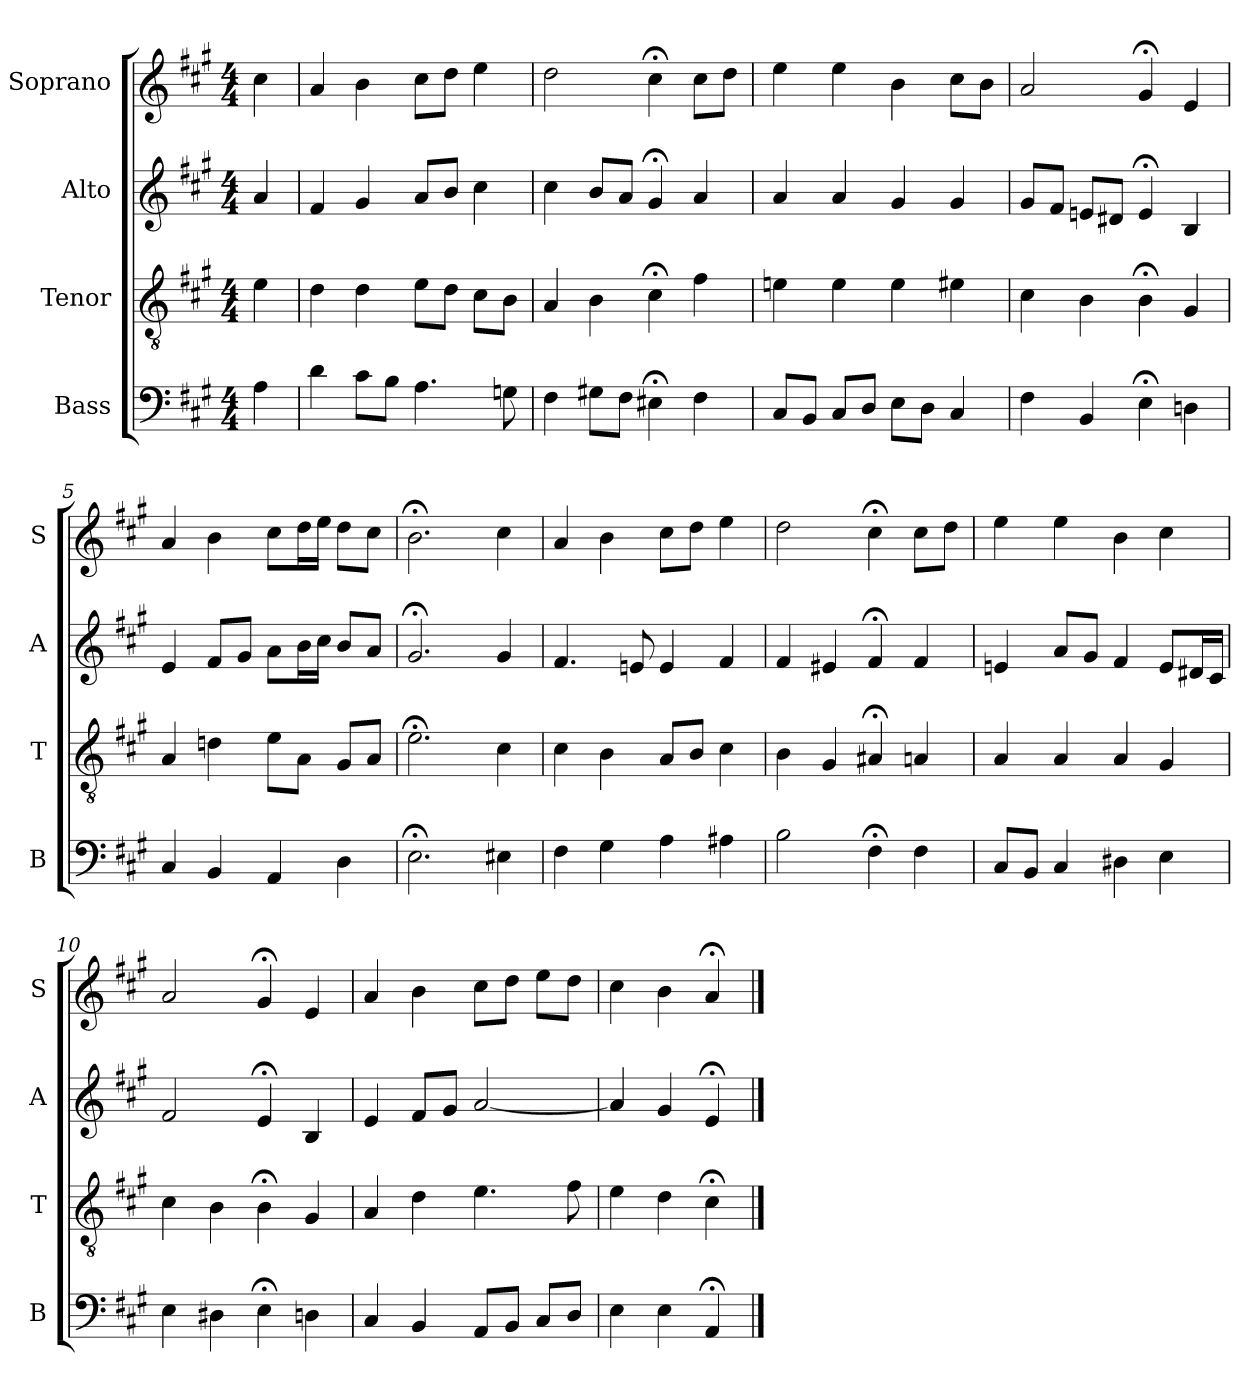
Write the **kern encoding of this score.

**kern	**kern	**kern	**kern
*part4	*part3	*part2	*part1
*staff4	*staff3	*staff2	*staff1
*I"Bass	*I"Tenor	*I"Alto	*I"Soprano
*I'B	*I'T	*I'A	*I'S
*clefF4	*clefGv2	*clefG2	*clefG2
*k[f#c#g#]	*k[f#c#g#]	*k[f#c#g#]	*k[f#c#g#]
*A:	*A:	*A:	*A:
*M4/4	*M4/4	*M4/4	*M4/4
*MM100	*MM100	*MM100	*MM100
=	=	=	=
4A	4e	4a	4cc#
=1	=1	=1	=1
4d	4d	4f#	4a
8c#L	4d	4g#	4b
8BJ	.	.	.
4.A	8eL	8aL	8cc#L
.	8dJ	8bJ	8ddJ
.	8c#L	4cc#	4ee
8Gn	8BJ	.	.
=2	=2	=2	=2
4F#	4A	4cc#	2dd
8G#XL	4B	8bL	.
8F#J	.	8aJ	.
4E#X;<	4c#;<	4g#;<	4cc#;<
4F#	4f#	4a	8cc#L
.	.	.	8ddJ
=3	=3	=3	=3
8C#L	4en	4a	4ee
8BBJ	.	.	.
8C#L	4e	4a	4ee
8DJ	.	.	.
8EL	4e	4g#	4b
8DJ	.	.	.
4C#	4e#X	4g#	8cc#L
.	.	.	8bJ
=4	=4	=4	=4
4F#	4c#	8g#L	2a
.	.	8f#J	.
4BB	4B	8enL	.
.	.	8d#XJ	.
4E;<	4B;<	4e;<	4g#;<
4Dn	4G#	4B	4e
=5	=5	=5	=5
4C#	4A	4e	4a
4BB	4dn	8f#L	4b
.	.	8g#J	.
4AA	8eL	8aL	8cc#L
.	8AJ	16bL	16ddL
.	.	16cc#JJ	16eeJJ
4D	8G#L	8bL	8ddL
.	8AJ	8aJ	8cc#J
=6	=6	=6	=6
2.E;<	2.e;<	2.g#;<	2.b;<
4E#X	4c#	4g#	4cc#
=7	=7	=7	=7
4F#	4c#	4.f#	4a
4G#	4B	.	4b
.	.	8en	.
4A	8AL	4e	8cc#L
.	8BJ	.	8ddJ
4A#X	4c#	4f#	4ee
=8	=8	=8	=8
2B	4B	4f#	2dd
.	4G#	4e#X	.
4F#;<	4A#X;<	4f#;<	4cc#;<
4F#	4An	4f#	8cc#L
.	.	.	8ddJ
=9	=9	=9	=9
8C#L	4A	4en	4ee
8BBJ	.	.	.
4C#	4A	8aL	4ee
.	.	8g#J	.
4D#X	4A	4f#	4b
4E	4G#	8eL	4cc#
.	.	16d#XL	.
.	.	16c#JJ	.
=10	=10	=10	=10
4E	4c#	2f#	2a
4D#X	4B	.	.
4E;<	4B;<	4e;<	4g#;<
4Dn	4G#	4B	4e
=11	=11	=11	=11
4C#	4A	4e	4a
4BB	4d	8f#L	4b
.	.	8g#J	.
8AAL	4.e	[2a	8cc#L
8BBJ	.	.	8ddJ
8C#L	.	.	8eeL
8DJ	8f#	.	8ddJ
=12	=12	=12	=12
4E	4e	4a]	4cc#
4E	4d	4g#	4b
4AA;<	4c#;<	4e;<	4a;<
==	==	==	==
*-	*-	*-	*-
